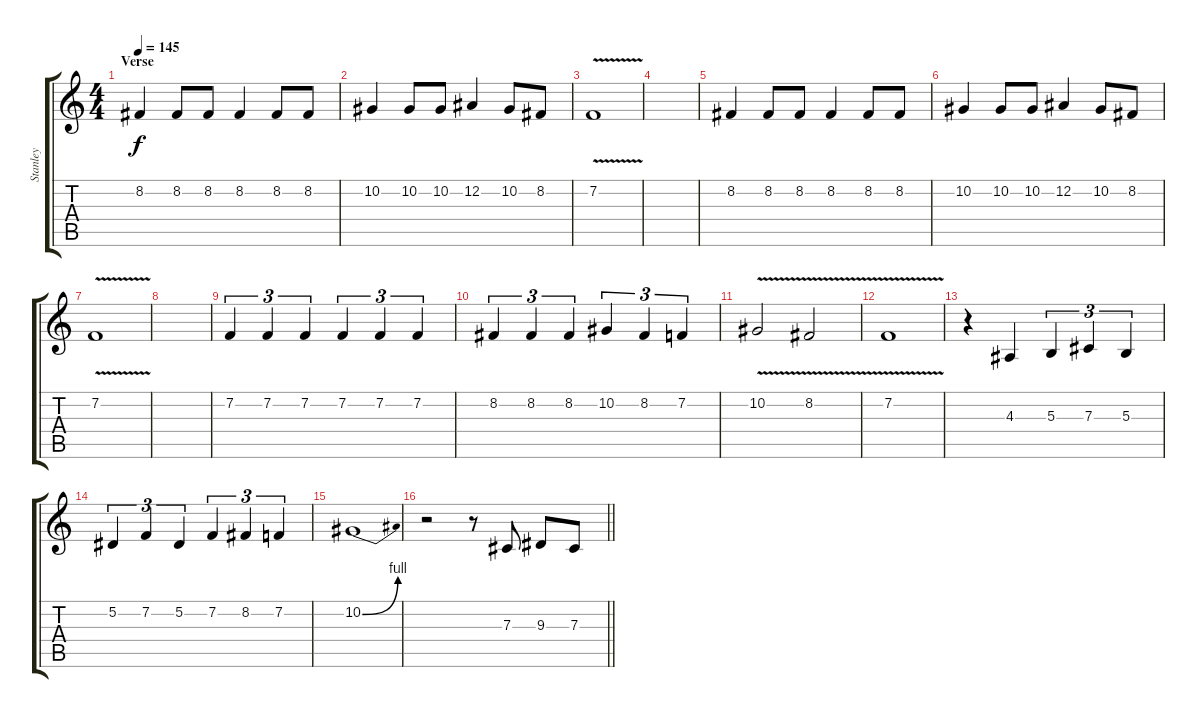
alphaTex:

\track ("Stanley" "Stanley") {instrument baritonesax}
\staff {score tabs}
\tuning (Eb4 Bb3 Gb3 Db3 Ab2 Eb2) {hide}
\ts (4 4)
\section ("" "Verse")
\tempo 145
\clef g2
\ks c
8.2.4{dy f} 8.2.8 8.2.8 8.2.4 8.2.8 8.2.8 |
10.2.4 10.2.8 10.2.8 12.2.4 10.2.8 8.2.8 |
7.2{v}.1 |
|
8.2.4 8.2.8 8.2.8 8.2.4 8.2.8 8.2.8 |
10.2.4 10.2.8 10.2.8 12.2.4 10.2.8 8.2.8 |
7.2{v}.1 |
|
7.2.4{tu (3 2)} 7.2.4{tu (3 2)} 7.2.4{tu (3 2)} 7.2.4{tu (3 2)} 7.2.4{tu (3 2)} 7.2.4{tu (3 2)} |
8.2.4{tu (3 2)} 8.2.4{tu (3 2)} 8.2.4{tu (3 2)} 10.2.4{tu (3 2)} 8.2.4{tu (3 2)} 7.2.4{tu (3 2)} |
10.2{v}.2 8.2{v}.2 |
7.2{v}.1 |
r.4 4.3.4 5.3.4{tu (3 2)} 7.3.4{tu (3 2)} 5.3.4{tu (3 2)} |
5.2.4{tu (3 2)} 7.2.4{tu (3 2)} 5.2.4{tu (3 2)} 7.2.4{tu (3 2)} 8.2.4{tu (3 2)} 7.2.4{tu (3 2)} |
10.2{be (bend 0 0 60 4)}.1 |
\barLineRight lightlight
r.2 r.8 7.3.8 9.3.8 7.3.8
